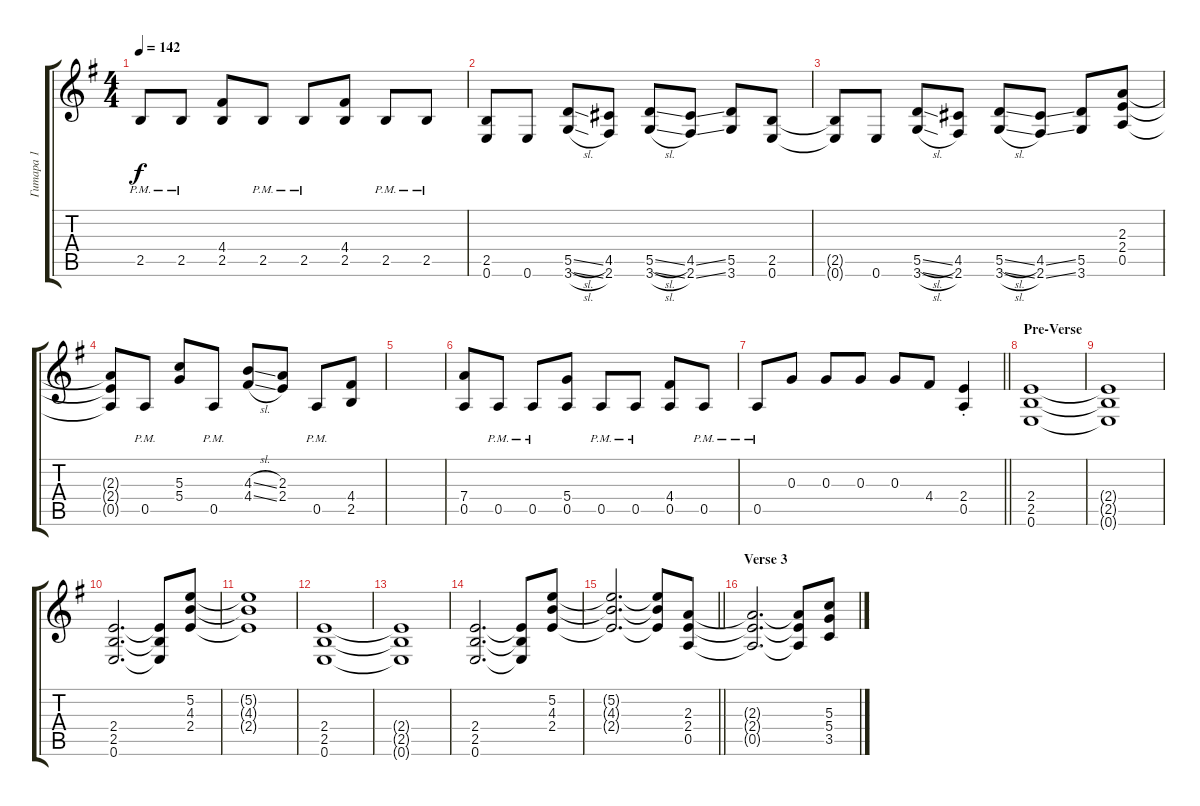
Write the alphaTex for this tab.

\track ("Гитара 1" "Гитара 1") {instrument distortionguitar}
\staff {score tabs}
\tuning (E4 B3 G3 D3 A2 E2) {hide}
\ts (4 4)
\tempo 142
\clef g2
\ks eminor
2.5{pm}.8{dy f} 2.5{pm}.8 (4.4 2.5).8 2.5{pm}.8 2.5{pm}.8 (4.4 2.5).8 2.5{pm}.8 2.5{pm}.8 |
(2.5 0.6).8 0.6.8 (5.5{sl} 3.6{sl}).8 (4.5 2.6).8 (5.5{sl} 3.6{sl}).8 (4.5{ss} 2.6{ss}).8 (5.5 3.6).8 (2.5 0.6).8 |
(2.5{t} 0.6{t}).8 0.6.8 (5.5{sl} 3.6{sl}).8 (4.5 2.6).8 (5.5{sl} 3.6{sl}).8 (4.5{ss} 2.6{ss}).8 (5.5 3.6).8 (2.3 2.4 0.5).8 |
(2.3{t} 2.4{t} 0.5{t}).8 0.5{pm}.8 (5.3 5.4).8 0.5{pm}.8 (4.3{sl} 4.4{sl}).8 (2.3 2.4).8 0.5{pm}.8 (4.4 2.5).8 |
|
(7.4 0.5).8 0.5{pm}.8 0.5{pm}.8 (5.4 0.5).8 0.5{pm}.8 0.5{pm}.8 (4.4 0.5).8 0.5{pm}.8 |
\barLineRight lightlight
0.5{pm}.8 0.3.8 0.3.8 0.3.8 0.3.8 4.4.8 (2.4{st} 0.5{st}).4 |
\section ("" "Pre-Verse")
(2.4 2.5 0.6).1 |
(2.4{t} 2.5{t} 0.6{t}).1 |
(2.4 2.5 0.6).2{d} (2.4{t} 2.5{t} 0.6{t}).8 (5.2 4.3 2.4).8 |
(5.2{t} 4.3{t} 2.4{t}).1 |
(2.4 2.5 0.6).1 |
(2.4{t} 2.5{t} 0.6{t}).1 |
(2.4 2.5 0.6).2{d} (2.4{t} 2.5{t} 0.6{t}).8 (5.2 4.3 2.4).8 |
\barLineRight lightlight
(5.2{t} 4.3{t} 2.4{t}).2{d} (5.2{t} 4.3{t} 2.4{t}).8 (2.3 2.4 0.5).8 |
\section ("" "Verse 3")
(2.3{t} 2.4{t} 0.5{t}).2{d} (2.3{t} 2.4{t} 0.5{t}).8 (5.3 5.4 3.5).8
